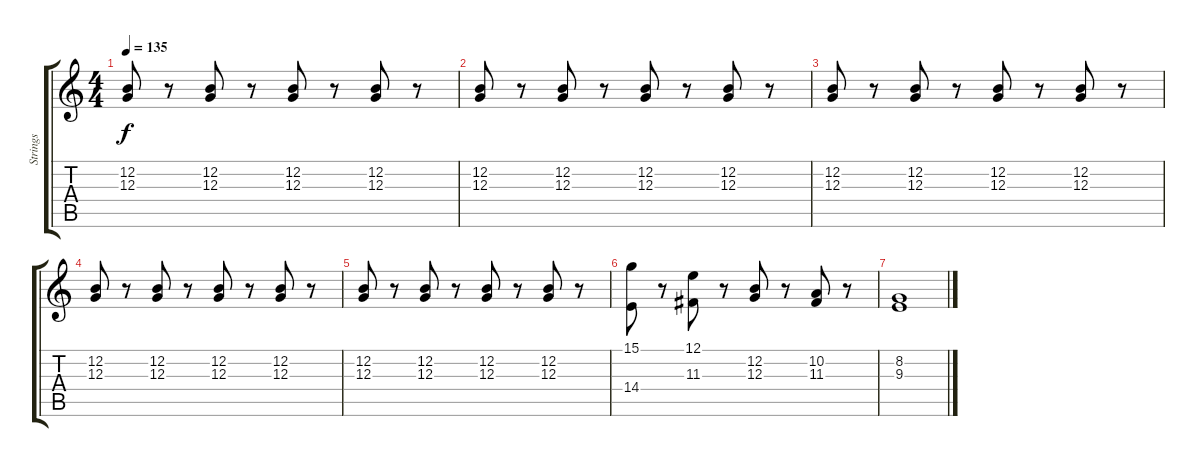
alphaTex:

\track ("Strings" "Strings") {instrument violin}
\staff {score tabs}
\tuning (E4 B3 G3 D3 A2 E2) {hide}
\ts (4 4)
\tempo 135
\clef g2
\ks c
(12.2 12.3).8{dy f} r.8 (12.2 12.3).8 r.8 (12.2 12.3).8 r.8 (12.2 12.3).8 r.8 |
(12.2 12.3).8 r.8 (12.2 12.3).8 r.8 (12.2 12.3).8 r.8 (12.2 12.3).8 r.8 |
(12.2 12.3).8 r.8 (12.2 12.3).8 r.8 (12.2 12.3).8 r.8 (12.2 12.3).8 r.8 |
(12.2 12.3).8 r.8 (12.2 12.3).8 r.8 (12.2 12.3).8 r.8 (12.2 12.3).8 r.8 |
(12.2 12.3).8 r.8 (12.2 12.3).8 r.8 (12.2 12.3).8 r.8 (12.2 12.3).8 r.8 |
(15.1 14.4).8 r.8 (12.1 11.3).8 r.8 (12.2 12.3).8 r.8 (10.2 11.3).8 r.8 |
(8.2 9.3).1
